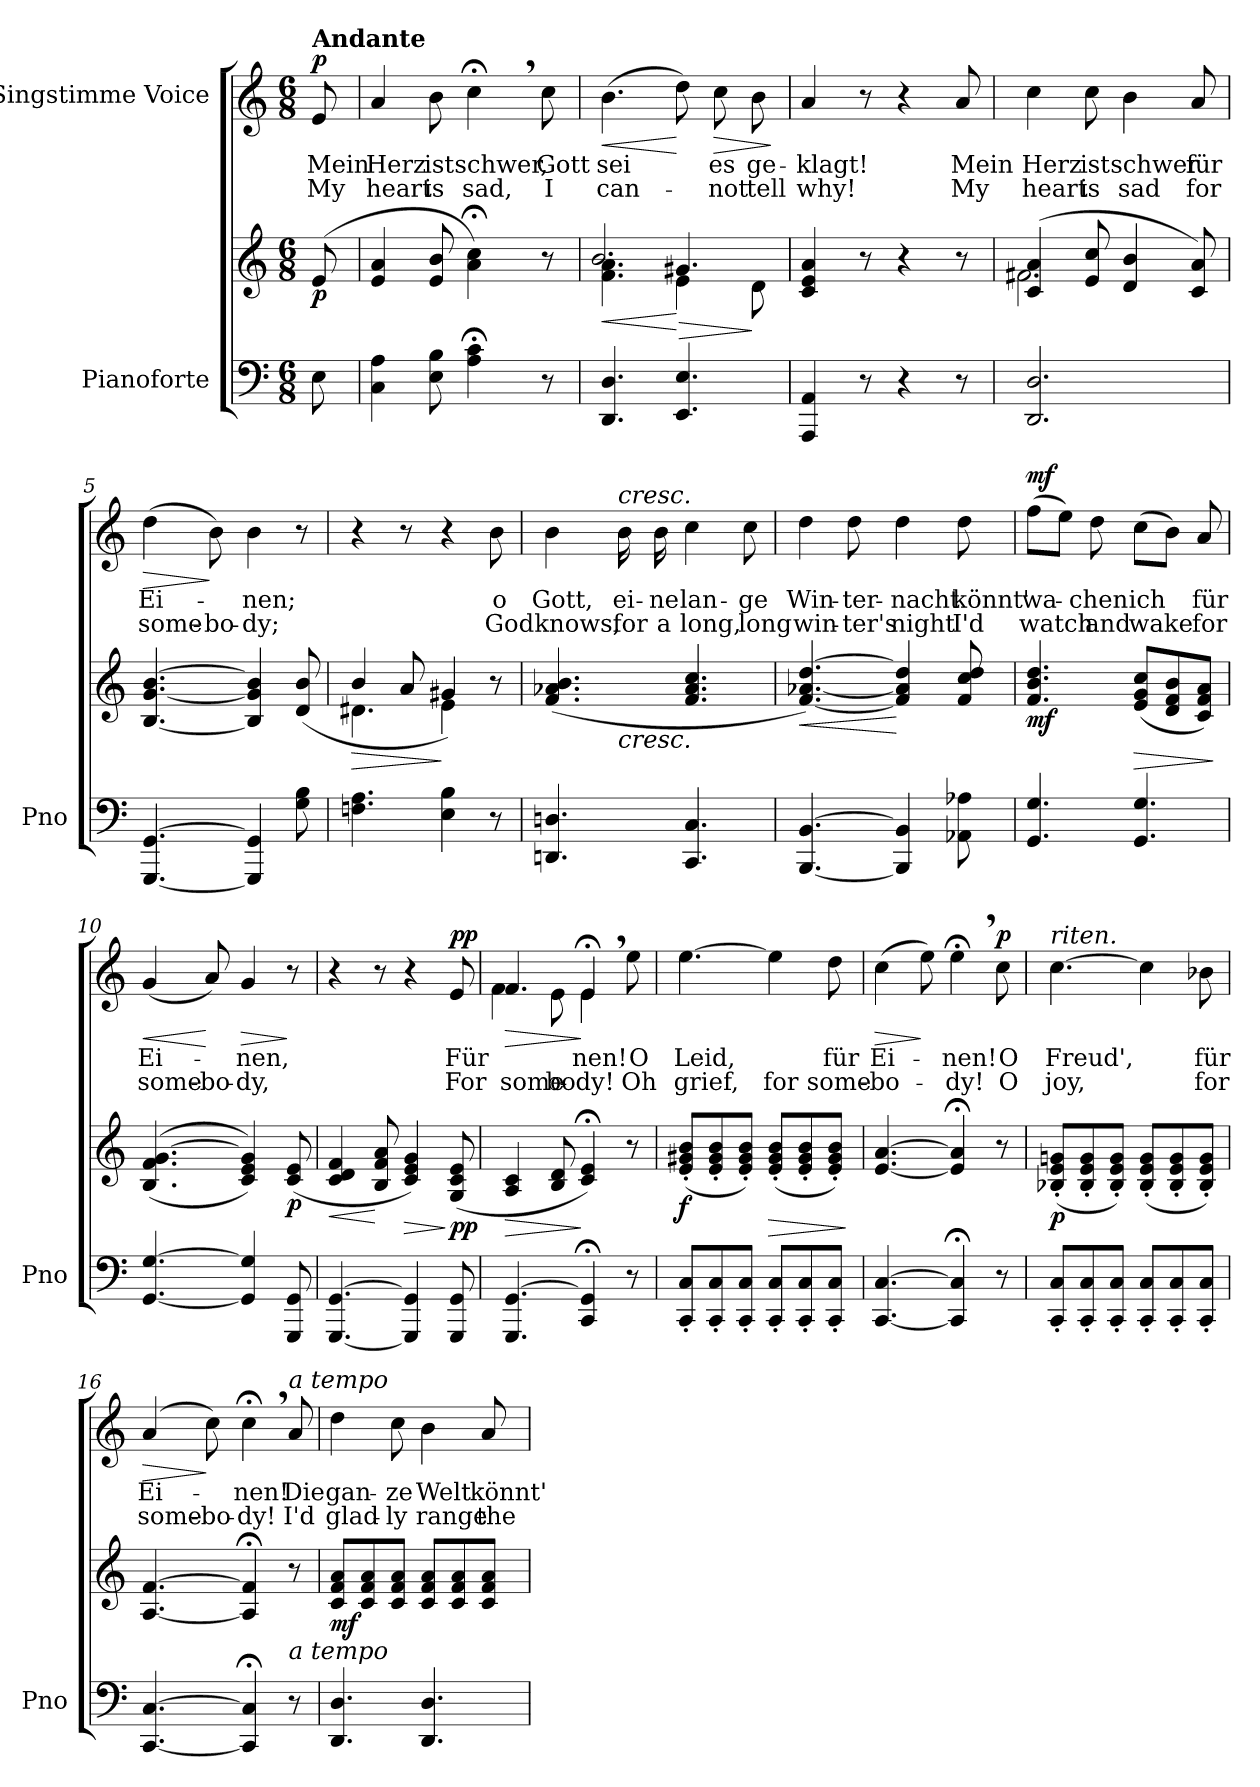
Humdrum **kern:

**kern	**kern	**dynam	**kern	**text	**text	**dynam
*part2	*part2	*part2	*part1	*part1	*part1	*part1
*staff3	*staff2	*staff2/3	*staff1	*staff1	*staff1	*staff1
*I"Pianoforte	*	*	*I"Singstimme Voice	*	*	*
*I'Pno	*	*	*	*	*	*
*clefF4	*clefG2	*	*clefG2	*	*	*
*k[]	*k[]	*	*k[]	*	*	*
*M6/8	*M6/8	*	*M6/8	*	*	*
=	=	=	=	=	=	=
!	!	!	!LO:TX:a:B:t=Andante	!	!	!
!	!	!LO:DY:b	!	!LO:LY:b	!LO:LY:b	!LO:DY:a
8E\	(8e/	p	8e/	Mein	My	p
=1	=1	=1	=1	=1	=1	=1
!	!	!	!	!LO:LY:b	!LO:LY:b	!
4C\ 4A\	4e/ 4a/	.	4a/	Herz	heart	.
!	!	!	!	!LO:LY:b	!LO:LY:b	!
8E\ 8B\	8e/ 8b/	.	8b\	ist	is	.
!	!	!	!	!LO:LY:b	!LO:LY:b	!
4A\;< 4c\;<	4a\;< 4cc\;<)	.	4cc;<,\	schwer,	sad,	.
!	!	!	!	!LO:LY:b	!LO:LY:b	!
8r	8r	.	8cc\	Gott	I	.
=2	=2	=2	=2	=2	=2	=2
!	!	!LO:HP:b	!	!LO:LY:b	!LO:LY:b	!LO:HP:b
*	*^	*	*	*	*	*
*	*	*^	*	*	*	*	*
4.DD/ 4.D/	4.f\ 4.a\	2.b/	4.ryy	<	(4.b\	sei	can-	<
!	!	!	!	!LO:HP:n=1:b	!	!	!	!
4.EE/ 4.E/	4e\	.	4.g#X/	[ >	8dd\)	.	.	[
!	!	!	!	!	!	!LO:LY:b	!LO:LY:b	!LO:HP:b
.	.	.	.	.	8cc\	es	-not	>
!	!	!	!	!	!	!LO:LY:b	!LO:LY:b	!
.	8d\	.	.	]	8b\	ge-	tell	.
*	*v	*v	*v	*	*	*	*	*
.	.	.	.	.	.	]
=3	=3	=3	=3	=3	=3	=3
!	!	!	!	!LO:LY:b	!LO:LY:b	!
4AAA/ 4AA/	4c/ 4e/ 4a/	.	4a/	-klagt!	why!	.
8r	8r	.	8r	.	.	.
4r	4r	.	4r	.	.	.
!	!	!	!	!LO:LY:b	!LO:LY:b	!
8r	8r	.	8a/	Mein	My	.
=4	=4	=4	=4	=4	=4	=4
*	*^	*	*	*	*	*
!	!	!	!	!	!LO:LY:b	!LO:LY:b	!
2.DD/ 2.D/	(4c/ 4a/	2.f#X\	.	4cc\	Herz	heart	.
!	!	!	!	!	!LO:LY:b	!LO:LY:b	!
.	8e/ 8cc/	.	.	8cc\	ist	is	.
!	!	!	!	!	!LO:LY:b	!LO:LY:b	!
.	4d/ 4b/	.	.	4b\	schwer	sad	.
!	!	!	!	!	!LO:LY:b	!LO:LY:b	!
.	8c/ 8a/)	.	.	8a/	für	for	.
*	*v	*v	*	*	*	*	*
!!LO:LB:g=z
=5	=5	=5	=5	=5	=5	=5
!	!	!	!	!LO:LY:b	!LO:LY:b	!LO:HP:b
[4.GGG/ [4.GG/	[4.B/ [4.g/ [4.b/	.	(4dd\	Ei-	some-	>
!	!	!	!	!	!LO:LY:b	!
.	.	.	8b\)	.	-bo-	]
!	!	!	!	!LO:LY:b	!LO:LY:b	!
4GGG/] 4GG/]	4B/] 4g/] 4b/]	.	4b\	-nen;	-dy;	.
8G\ 8B\	(>8d/ 8b/	.	8r	.	.	.
=6	=6	=6	=6	=6	=6	=6
!	!	!LO:HP:b	!	!	!	!
*	*^	*	*	*	*	*
4.Fn\ 4.A\	4b/	4.d#X\	>	4r	.	.	.
.	8a/	.	.	8r	.	.	.
4E\ 4B\	4g#X/)	4e\	]	4r	.	.	.
!	!	!	!	!	!LO:LY:b	!LO:LY:b	!
8r	8r	8ryy	.	8b\	o	God	.
=7	=7	=7	=7	=7	=7	=7	=7
!	!	!	!	!	!LO:LY:b	!LO:LY:b	!
4.DDn/ 4.Dn/	(>4.f/ 4.a-X/ 4.b/	4ryy	.	4b\	Gott,	knows,	.
!	!	!	!	!LO:TX:a:i:t=cresc.	!	!	!
!	!	!LO:TX:b:i:t=cresc.	!	!	!	!	!
!	!	!	!	!	!LO:LY:b	!LO:LY:b	!
.	.	16ryy	.	16b\	ei-	for	.
!	!	!	!	!	!LO:LY:b	!LO:LY:b	!
.	.	16ryy	.	16b\	-ne	a	.
!	!	!	!	!	!LO:LY:b	!LO:LY:b	!
4.CC/ 4.C/	4.f/ 4.a-/ 4.cc/	4ryy	.	4cc\	lan-	long,	.
!	!	!	!	!	!LO:LY:b	!LO:LY:b	!
.	.	8ryy	.	8cc\	-ge	long	.
=8	=8	=8	=8	=8	=8	=8	=8
!	!	!	!LO:HP:b	!	!LO:LY:b	!LO:LY:b	!
*	*v	*v	*	*	*	*	*
[4.BBB/ [4.BB/	[4.f/ [4.a-X/ [4.dd/)	<	4dd\	Win-	win-	.
!	!	!	!	!LO:LY:b	!LO:LY:b	!
.	.	.	8dd\	-ter-	-ter's	.
!	!	!	!	!LO:LY:b	!LO:LY:b	!
4BBB/] 4BB/]	4f/] 4a-/] 4dd/]	[	4dd\	-nacht	night	.
!	!	!	!	!LO:LY:b	!LO:LY:b	!
8AA-X\ 8A-X\	8f/ 8cc/ 8dd/	.	8dd\	könnt'	I'd	.
=9	=9	=9	=9	=9	=9	=9
!	!	!LO:DY:b	!	!LO:LY:b	!LO:LY:b	!LO:DY:a
4.GG/ 4.G/	4.f/ 4.b/ 4.dd/	mf	(8ff\L	wa-	watch	mf
.	.	.	8ee\J)	.	.	.
!	!	!	!	!LO:LY:b	!LO:LY:b	!
.	.	.	8dd\	-chen	and	.
!	!	!LO:HP:b	!	!LO:LY:b	!LO:LY:b	!
4.GG/ 4.G/	(>8e/ 8g/ 8cc/L	>	(8cc\L	ich	wake	.
.	8d/ 8f/ 8b/	.	8b\J)	.	.	.
!	!	!	!	!LO:LY:b	!LO:LY:b	!
.	8c/ 8f/ 8a/J)	.	8a/	für	for	.
.	.	]	.	.	.	.
!!LO:LB:g=z
=10	=10	=10	=10	=10	=10	=10
!	!	!	!	!LO:LY:b	!LO:LY:b	!LO:HP:b
[4.GG/ [4.G/	(<(<4.B/ 4.f/ [>4.g/	.	(>4g/	Ei-	some-	<
!	!	!	!	!	!LO:LY:b	!
.	.	.	8a/)	.	-bo-	[
!	!	!	!	!LO:LY:b	!LO:LY:b	!LO:HP:b
4GG/] 4G/]	4c/ 4e/ 4g/]))	.	4g/	-nen,	-dy,	>
!	!	!LO:DY:b	!	!	!	!
8GGG/ 8GG/	(>8c/ 8e/	p	8r	.	.	]
=11	=11	=11	=11	=11	=11	=11
!	!	!LO:HP:b	!	!	!	!
[4.GGG/ [4.GG/	4c/ 4d/ 4f/	<	4r	.	.	.
.	8B/ 8f/ 8a/	[	8r	.	.	.
!	!	!LO:HP:b	!	!	!	!
4GGG/] 4GG/]	4c/ 4e/ 4g/)	>	4r	.	.	.
!	!	!LO:DY:n=1:b	!	!LO:LY:b	!LO:LY:b	!LO:DY:a
8GGG/ 8GG/	(>8G/ 8c/ 8e/	] pp	8e/	Für	For	pp
=12	=12	=12	=12	=12	=12	=12
!	!	!LO:HP:b	!	!LO:LY:b	!	!LO:HP:b
*	*	*	*^	*	*	*
!	!	!	!	!	!	!LO:LY:b	!
4.GGG/ [4.GG/	4A/ 4c/	>	4.f/	4f\	.	some-	>
!	!	!	!	!	!	!LO:LY:b	!
.	8B/ 8d/	.	.	8e\	.	-bo	.
!	!	!	!	!	!LO:LY:b	!LO:LY:b	!
4CC/;< 4GG/];<	4c/;< 4e/;<)	]	4e;<,/	4e\	-nen!	-dy!	]
!	!	!	!	!	!LO:LY:b	!LO:LY:b	!
8r	8r	.	8ee\	8ryy	O	Oh	.
=13	=13	=13	=13	=13	=13	=13	=13
!	!	!LO:DY:b	!	!	!LO:LY:b	!LO:LY:b	!LO:DY:a
!	!	!	!	!	!	!	!LO:DY:n=1:a
*	*	*	*v	*v	*	*	*
8CC/' 8C/'L	(8e/' 8g#X/' 8b/'L	f	[4.ee\	Leid,	grief,	f other-dynamics
8CC/' 8C/'	8e/' 8g#/' 8b/'	.	.	.	.	.
8CC/' 8C/'J	8e/' 8g#/' 8b/'J)	.	.	.	.	.
!	!	!LO:HP:b	!	!	!LO:LY:b	!
8CC/' 8C/'L	(8e/' 8g#/' 8b/'L	>	4ee\]	.	for	.
8CC/' 8C/'	8e/' 8g#/' 8b/'	.	.	.	.	.
!	!	!	!	!LO:LY:b	!LO:LY:b	!
8CC/' 8C/'J	8e/' 8g#/' 8b/'J)	.	8dd\	für	some-	.
.	.	]	.	.	.	.
=14	=14	=14	=14	=14	=14	=14
!	!	!	!	!LO:LY:b	!LO:LY:b	!LO:HP:b
[4.CC/ [4.C/	[4.e/ [4.a/	.	(4cc\	Ei-	-bo-	>
.	.	.	8ee\)	.	.	]
!	!	!	!	!LO:LY:b	!LO:LY:b	!
4CC/];< 4C/];<	4e/];< 4a/];<	.	4ee;<,\	-nen!	-dy!	.
!	!	!	!	!LO:LY:b	!LO:LY:b	!LO:DY:a
8r	8r	.	8cc\	O	O	p
=15	=15	=15	=15	=15	=15	=15
!	!	!	!LO:TX:a:i:t=riten.	!	!	!
!	!	!LO:DY:b	!	!LO:LY:b	!LO:LY:b	!
8CC/' 8C/'L	(8B-X/' 8e/' 8gn/'L	p	[4.cc\	Freud',	joy,	.
8CC/' 8C/'	8B-/' 8e/' 8g/'	.	.	.	.	.
8CC/' 8C/'J	8B-/' 8e/' 8g/'J)	.	.	.	.	.
8CC/' 8C/'L	(8B-/' 8e/' 8g/'L	.	4cc\]	.	.	.
8CC/' 8C/'	8B-/' 8e/' 8g/'	.	.	.	.	.
!	!	!	!	!LO:LY:b	!LO:LY:b	!
8CC/' 8C/'J	8B-/' 8e/' 8g/'J)	.	8b-X\	für	for	.
!!LO:LB:g=z
=16	=16	=16	=16	=16	=16	=16
!	!	!	!	!LO:LY:b	!LO:LY:b	!LO:HP:b
[4.CC/ [4.C/	[4.A/ [4.f/	.	(4a/	Ei-	some-	>
!	!	!	!	!	!LO:LY:b	!
.	.	.	8cc\)	.	-bo-	]
!	!	!	!	!LO:LY:b	!LO:LY:b	!
4CC/];< 4C/];<	4A/];< 4f/];<	.	4cc;<,\	-nen!	-dy!	.
!	!	!	!LO:TX:a:i:t=a tempo	!	!	!
!	!LO:TX:b:i:t=a tempo	!	!	!	!	!
!	!	!	!	!LO:LY:b	!LO:LY:b	!
8r	8r	.	8a/	Die	I'd	.
=17	=17	=17	=17	=17	=17	=17
!	!	!LO:DY:b	!	!LO:LY:b	!LO:LY:b	!
4.DD/ 4.D/	8c/ 8f/ 8a/L	mf	4dd\	gan-	glad-	.
.	8c/ 8f/ 8a/	.	.	.	.	.
!	!	!	!	!LO:LY:b	!LO:LY:b	!
.	8c/ 8f/ 8a/J	.	8cc\	-ze	-ly	.
!	!	!	!	!LO:LY:b	!LO:LY:b	!
4.DD/ 4.D/	8c/ 8f/ 8a/L	.	4b\	Welt	range	.
.	8c/ 8f/ 8a/	.	.	.	.	.
!	!	!	!	!LO:LY:b	!LO:LY:b	!
.	8c/ 8f/ 8a/J	.	8a/	könnt'	the	.
=	=	=	=	=	=	=
*-	*-	*-	*-	*-	*-	*-
